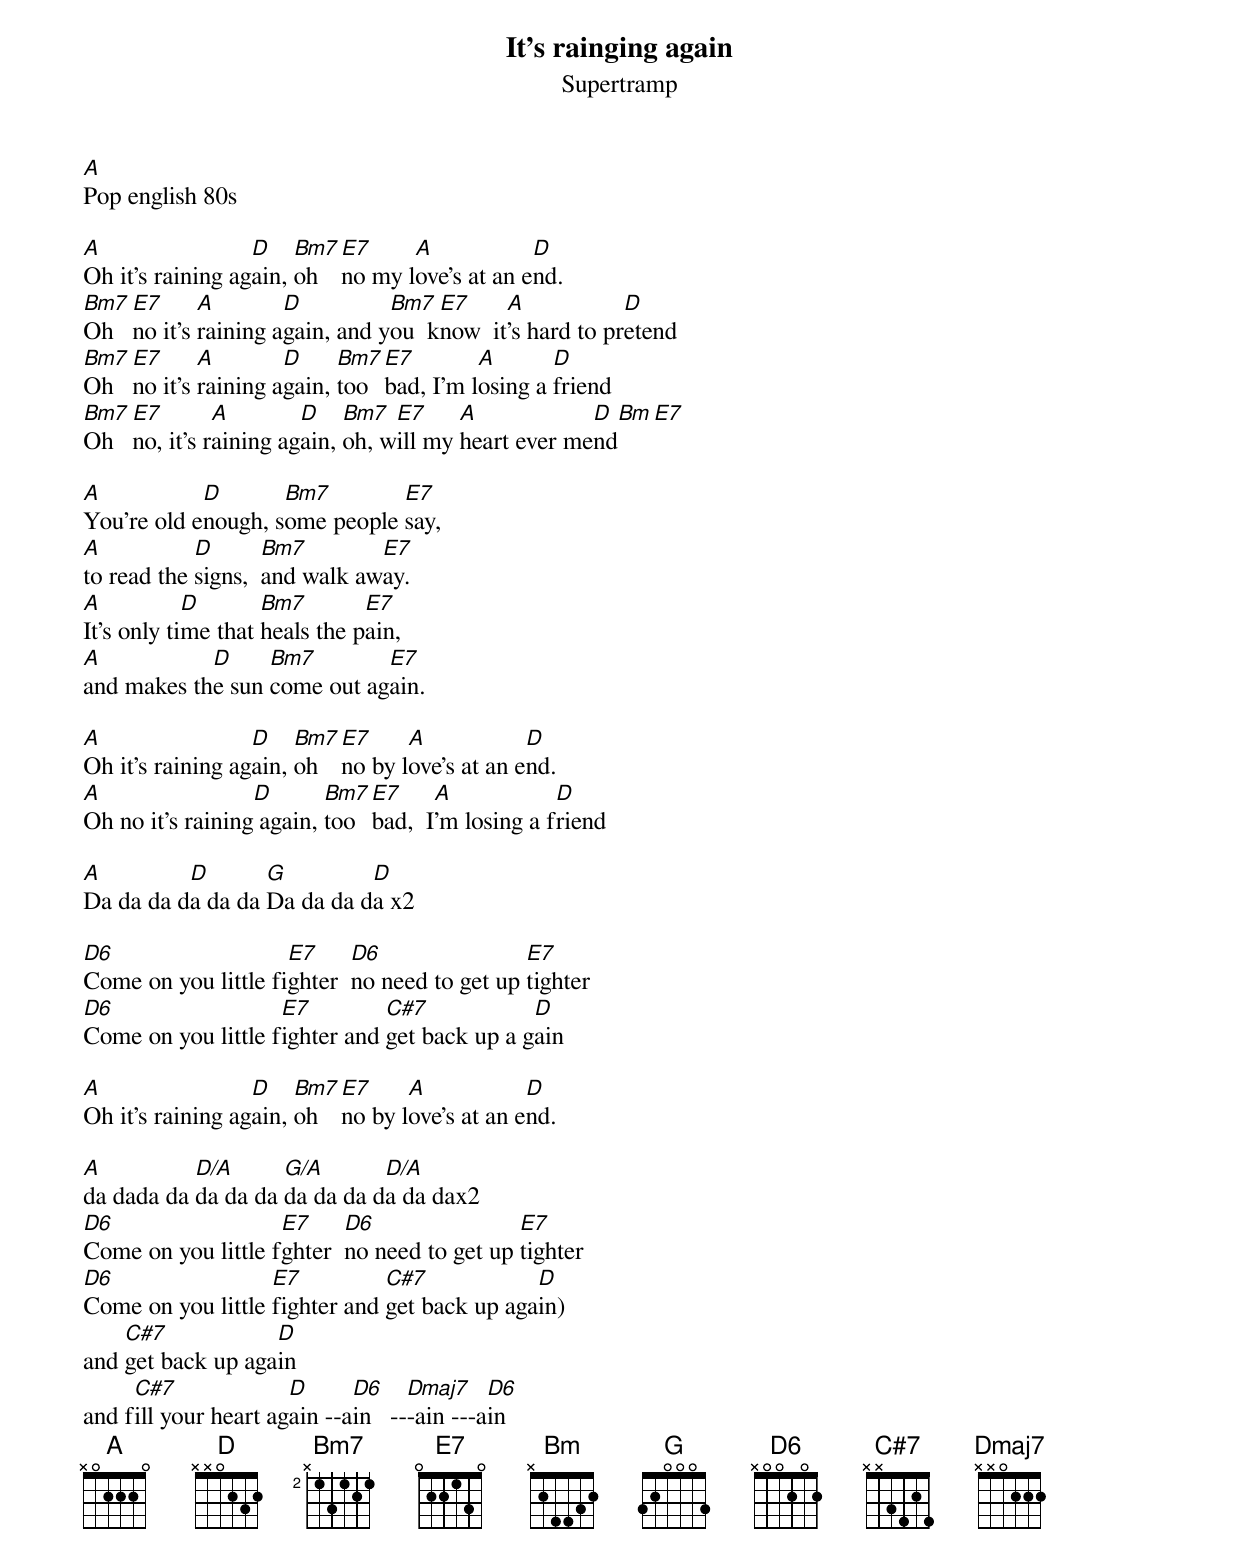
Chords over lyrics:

It's rainging again
Supertramp
A
Pop english 80s

A                 D    Bm7  E7     A            D
Oh it's raining again, oh   no my love's at an end.
Bm7  E7      A        D          Bm7  E7     A            D
Oh   no it's raining again, and you  know  it's hard to pretend
Bm7  E7      A        D     Bm7  E7        A       D
Oh   no it's raining again, too  bad, I'm losing a friend
Bm7  E7        A        D    Bm7  E7     A            D   Bm E7
Oh   no, it's raining again, oh, will my heart ever mend

A           D       Bm7        E7
You're old enough, some people say,
A           D       Bm7        E7
to read the signs,  and walk away.
A           D       Bm7        E7
It's only time that heals the pain,
A           D     Bm7        E7
and makes the sun come out again.

A                 D    Bm7  E7     A            D
Oh it's raining again, oh   no by love's at an end.
A                 D       Bm7  E7     A            D
Oh no it's raining again, too  bad,  I'm losing a friend

A         D       G         D
Da da da da da da Da da da da x2

D6                   E7     D6                E7
Come on you little fighter  no need to get up tighter
D6                  E7         C#7            D
Come on you little fighter and get back up a gain

A                 D    Bm7  E7     A            D
Oh it's raining again, oh   no by love's at an end.

A          D/A      G/A       D/A
da dada da da da da da da da da da dax2
D6                  E7     D6                E7
Come on you little fghter  no need to get up tighter
D6                 E7          C#7            D
Come on you little fighter and get back up again)
    C#7            D
and get back up again
     C#7              D      D6     Dmaj7    D6
and fill your heart again --ain   ---ain ---ain
